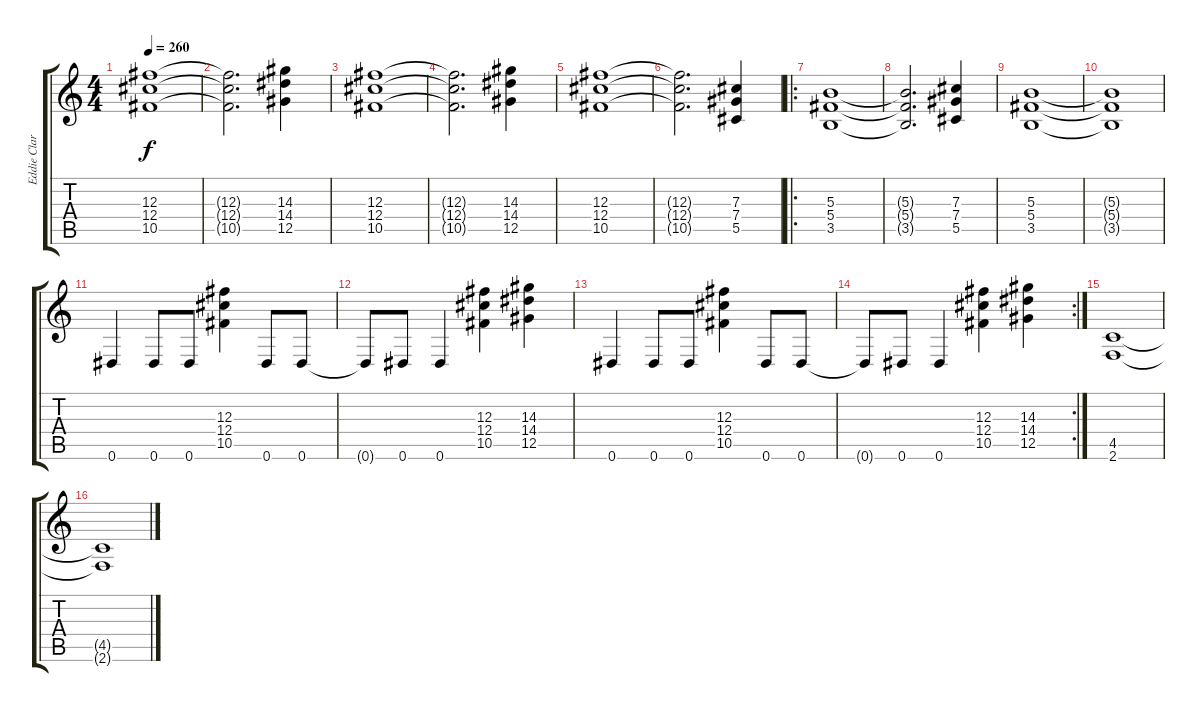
\track ("Eddie Clarke-Rhythm" "Eddie Clar") {instrument distortionguitar}
\staff {score tabs}
\tuning (Eb4 Bb3 Gb3 Db3 Ab2 Eb2) {hide}
\ts (4 4)
\tempo 260
\clef g2
\ks c
(12.3 12.4 10.5).1{dy f} |
(12.3{t} 12.4{t} 10.5{t}).2{d} (14.3 14.4 12.5).4 |
(12.3 12.4 10.5).1 |
(12.3{t} 12.4{t} 10.5{t}).2{d} (14.3 14.4 12.5).4 |
(12.3 12.4 10.5).1 |
(12.3{t} 12.4{t} 10.5{t}).2{d} (7.3 7.4 5.5).4 |
\ro
(5.3 5.4 3.5).1 |
(5.3{t} 5.4{t} 3.5{t}).2{d} (7.3 7.4 5.5).4 |
(5.3 5.4 3.5).1 |
(5.3{t} 5.4{t} 3.5{t}).1 |
0.6.4 0.6.8 0.6.8 (12.3 12.4 10.5).4 0.6.8 0.6.8 |
0.6{t}.8 0.6.8 0.6.4 (12.3 12.4 10.5).4 (14.3 14.4 12.5).4 |
0.6.4 0.6.8 0.6.8 (12.3 12.4 10.5).4 0.6.8 0.6.8 |
\rc 2
0.6{t}.8 0.6.8 0.6.4 (12.3 12.4 10.5).4 (14.3 14.4 12.5).4 |
(4.5 2.6).1 |
(4.5{t} 2.6{t}).1
